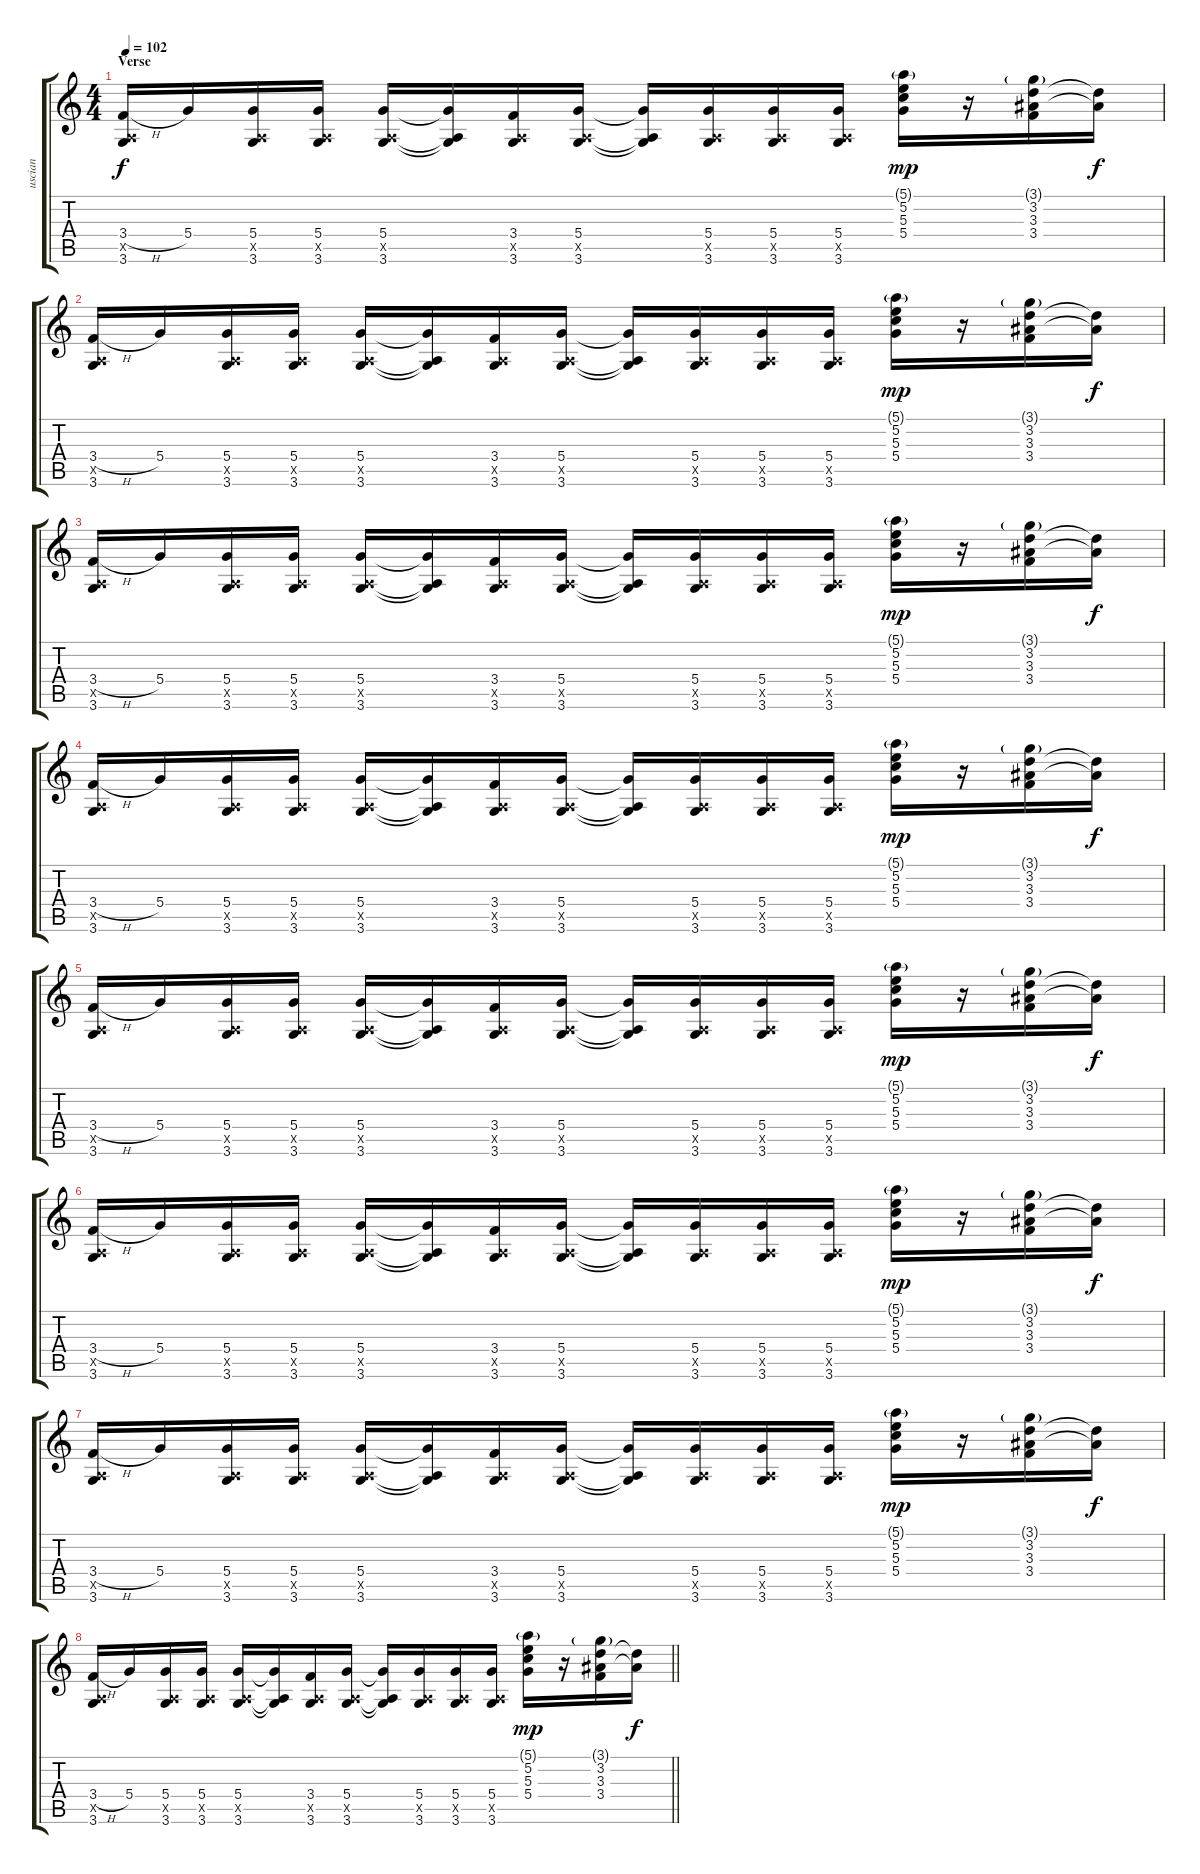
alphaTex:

\track ("usciante 1" "uscian") {instrument electricguitarclean}
\staff {score tabs}
\tuning (E4 B3 G3 D3 A2 E2) {hide}
\ts (4 4)
\section ("" "Verse")
\tempo 102
\clef g2
\ks c
(3.4{h} 0.5{x} 3.6).16{dy f} 5.4.16 (5.4 0.5{x} 3.6).16 (5.4 0.5{x} 3.6).16 (5.4 0.5{x} 3.6).16 (5.4{t} 0.5{t} 3.6{t}).16 (3.4 0.5{x} 3.6).16 (5.4 0.5{x} 3.6).16 (5.4{t} 0.5{t} 3.6{t}).16 (5.4 0.5{x} 3.6).16 (5.4 0.5{x} 3.6).16 (5.4 0.5{x} 3.6).16 (5.1{g} 5.2 5.3 5.4).16{dy mp} r.16 (3.1{g} 3.2 3.3 3.4).16 (3.2{t} 3.3{t}).16{dy f} |
(3.4{h} 0.5{x} 3.6).16 5.4.16 (5.4 0.5{x} 3.6).16 (5.4 0.5{x} 3.6).16 (5.4 0.5{x} 3.6).16 (5.4{t} 0.5{t} 3.6{t}).16 (3.4 0.5{x} 3.6).16 (5.4 0.5{x} 3.6).16 (5.4{t} 0.5{t} 3.6{t}).16 (5.4 0.5{x} 3.6).16 (5.4 0.5{x} 3.6).16 (5.4 0.5{x} 3.6).16 (5.1{g} 5.2 5.3 5.4).16{dy mp} r.16 (3.1{g} 3.2 3.3 3.4).16 (3.2{t} 3.3{t}).16{dy f} |
(3.4{h} 0.5{x} 3.6).16 5.4.16 (5.4 0.5{x} 3.6).16 (5.4 0.5{x} 3.6).16 (5.4 0.5{x} 3.6).16 (5.4{t} 0.5{t} 3.6{t}).16 (3.4 0.5{x} 3.6).16 (5.4 0.5{x} 3.6).16 (5.4{t} 0.5{t} 3.6{t}).16 (5.4 0.5{x} 3.6).16 (5.4 0.5{x} 3.6).16 (5.4 0.5{x} 3.6).16 (5.1{g} 5.2 5.3 5.4).16{dy mp} r.16 (3.1{g} 3.2 3.3 3.4).16 (3.2{t} 3.3{t}).16{dy f} |
(3.4{h} 0.5{x} 3.6).16 5.4.16 (5.4 0.5{x} 3.6).16 (5.4 0.5{x} 3.6).16 (5.4 0.5{x} 3.6).16 (5.4{t} 0.5{t} 3.6{t}).16 (3.4 0.5{x} 3.6).16 (5.4 0.5{x} 3.6).16 (5.4{t} 0.5{t} 3.6{t}).16 (5.4 0.5{x} 3.6).16 (5.4 0.5{x} 3.6).16 (5.4 0.5{x} 3.6).16 (5.1{g} 5.2 5.3 5.4).16{dy mp} r.16 (3.1{g} 3.2 3.3 3.4).16 (3.2{t} 3.3{t}).16{dy f} |
(3.4{h} 0.5{x} 3.6).16 5.4.16 (5.4 0.5{x} 3.6).16 (5.4 0.5{x} 3.6).16 (5.4 0.5{x} 3.6).16 (5.4{t} 0.5{t} 3.6{t}).16 (3.4 0.5{x} 3.6).16 (5.4 0.5{x} 3.6).16 (5.4{t} 0.5{t} 3.6{t}).16 (5.4 0.5{x} 3.6).16 (5.4 0.5{x} 3.6).16 (5.4 0.5{x} 3.6).16 (5.1{g} 5.2 5.3 5.4).16{dy mp} r.16 (3.1{g} 3.2 3.3 3.4).16 (3.2{t} 3.3{t}).16{dy f} |
(3.4{h} 0.5{x} 3.6).16 5.4.16 (5.4 0.5{x} 3.6).16 (5.4 0.5{x} 3.6).16 (5.4 0.5{x} 3.6).16 (5.4{t} 0.5{t} 3.6{t}).16 (3.4 0.5{x} 3.6).16 (5.4 0.5{x} 3.6).16 (5.4{t} 0.5{t} 3.6{t}).16 (5.4 0.5{x} 3.6).16 (5.4 0.5{x} 3.6).16 (5.4 0.5{x} 3.6).16 (5.1{g} 5.2 5.3 5.4).16{dy mp} r.16 (3.1{g} 3.2 3.3 3.4).16 (3.2{t} 3.3{t}).16{dy f} |
(3.4{h} 0.5{x} 3.6).16 5.4.16 (5.4 0.5{x} 3.6).16 (5.4 0.5{x} 3.6).16 (5.4 0.5{x} 3.6).16 (5.4{t} 0.5{t} 3.6{t}).16 (3.4 0.5{x} 3.6).16 (5.4 0.5{x} 3.6).16 (5.4{t} 0.5{t} 3.6{t}).16 (5.4 0.5{x} 3.6).16 (5.4 0.5{x} 3.6).16 (5.4 0.5{x} 3.6).16 (5.1{g} 5.2 5.3 5.4).16{dy mp} r.16 (3.1{g} 3.2 3.3 3.4).16 (3.2{t} 3.3{t}).16{dy f} |
\barLineRight lightlight
(3.4{h} 0.5{x} 3.6).16 5.4.16 (5.4 0.5{x} 3.6).16 (5.4 0.5{x} 3.6).16 (5.4 0.5{x} 3.6).16 (5.4{t} 0.5{t} 3.6{t}).16 (3.4 0.5{x} 3.6).16 (5.4 0.5{x} 3.6).16 (5.4{t} 0.5{t} 3.6{t}).16 (5.4 0.5{x} 3.6).16 (5.4 0.5{x} 3.6).16 (5.4 0.5{x} 3.6).16 (5.1{g} 5.2 5.3 5.4).16{dy mp} r.16 (3.1{g} 3.2 3.3 3.4).16 (3.2{t} 3.3{t}).16{dy f}
